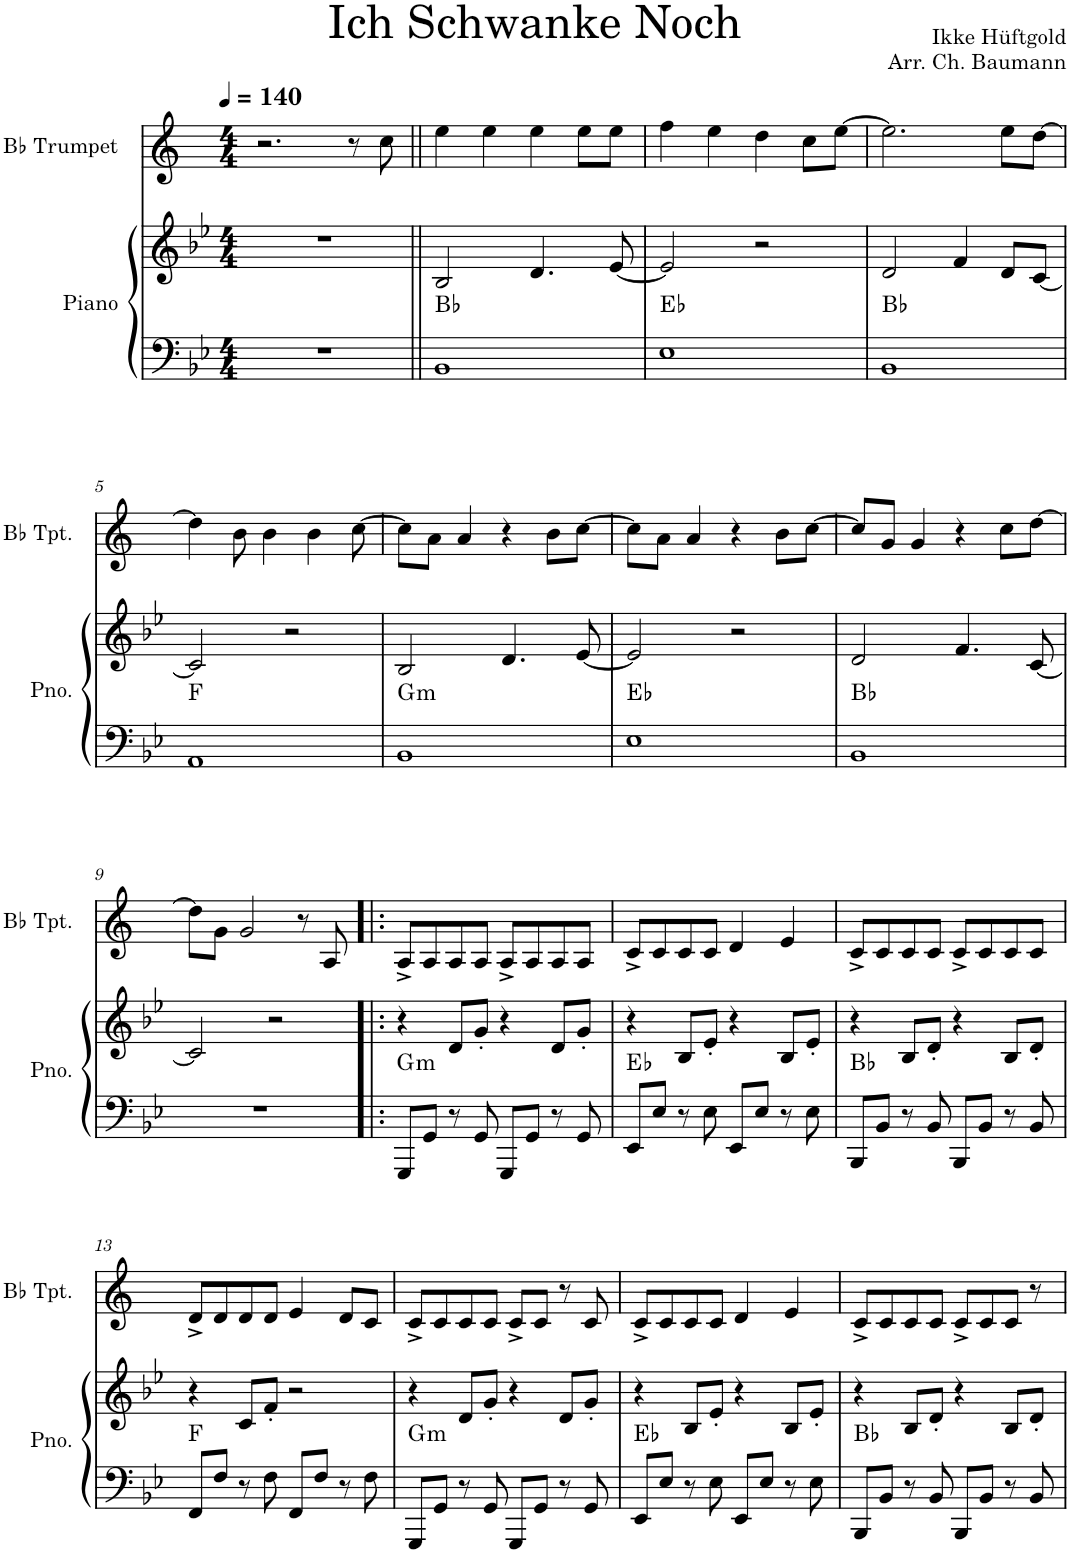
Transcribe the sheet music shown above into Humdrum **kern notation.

**kern	**kern	**harte	**kern
*part2	*part2	*part2	*part1
*staff3	*staff2	*	*staff1
*I"Piano	*	*	*I"Bb Trumpet
*I'Pno.	*	*	*I'Bb Tpt.
*clefF4	*clefG2	*	*clefG2
*	*	*	*Trd1c2
*k[b-e-]	*k[b-e-]	*	*k[]
*M4/4	*M4/4	*	*M4/4
*MM140	*MM140	*	*MM140
=1	=1	=1	=1
1r	1r	.	2.r
.	.	.	8r
.	.	.	8cc\
=2||	=2||	=2||	=2||
1BB-	2B-/	Bb:maj	4ee\
.	.	.	4ee\
.	4.d/	.	4ee\
.	.	.	8ee\L
.	[8e-/	.	8ee\J
=3	=3	=3	=3
1E-	2e-/]	Eb:maj	4ff\
.	.	.	4ee\
.	2r	.	4dd\
.	.	.	8cc\L
.	.	.	[8ee\J
=4	=4	=4	=4
1BB-	2d/	Bb:maj	2.ee\]
.	4f/	.	.
.	8d/L	.	8ee\L
.	[8c/J	.	[8dd\J
!!LO:LB:g=z
=5	=5	=5	=5
1AA	2c/]	F:maj	4dd\]
.	.	.	8b\
.	.	.	4b\
.	2r	.	.
.	.	.	4b\
.	.	.	[8cc\
=6	=6	=6	=6
!	!	!LO:H:kt=m	!
1BB-	2B-/	G:min	8cc\L]
.	.	.	8a\J
.	.	.	4a/
.	4.d/	.	4r
.	.	.	8b\L
.	[8e-/	.	[8cc\J
=7	=7	=7	=7
1E-	2e-/]	Eb:maj	8cc\L]
.	.	.	8a\J
.	.	.	4a/
.	2r	.	4r
.	.	.	8b\L
.	.	.	[8cc\J
=8	=8	=8	=8
1BB-	2d/	Bb:maj	8cc/L]
.	.	.	8g/J
.	.	.	4g/
.	4.f/	.	4r
.	.	.	8cc\L
.	[8c/	.	[8dd\J
!!LO:LB:g=z
=9	=9	=9	=9
1r	2c/]	.	8dd\L]
.	.	.	8g\J
.	.	.	2g/
.	2r	.	.
.	.	.	8r
.	.	.	8A/
=10!|:	=10!|:	=10!|:	=10!|:
!	!	!LO:H:kt=m	!
8GGG/L	4r	G:min	8A^/L
8GG/J	.	.	8A/
8r	8d/L	.	8A/
8GG/	8g'/J	.	8A/J
8GGG/L	4r	.	8A^/L
8GG/J	.	.	8A/
8r	8d/L	.	8A/
8GG/	8g'/J	.	8A/J
=11	=11	=11	=11
8EE-/L	4r	Eb:maj	8c^/L
8E-/J	.	.	8c/
8r	8B-/L	.	8c/
8E-\	8e-'/J	.	8c/J
8EE-/L	4r	.	4d/
8E-/J	.	.	.
8r	8B-/L	.	4e/
8E-\	8e-'/J	.	.
=12	=12	=12	=12
8BBB-/L	4r	Bb:maj	8c^/L
8BB-/J	.	.	8c/
8r	8B-/L	.	8c/
8BB-/	8d'/J	.	8c/J
8BBB-/L	4r	.	8c^/L
8BB-/J	.	.	8c/
8r	8B-/L	.	8c/
8BB-/	8d'/J	.	8c/J
!!LO:LB:g=z
=13	=13	=13	=13
8FF/L	4r	F:maj	8d^/L
8F/J	.	.	8d/
8r	8c/L	.	8d/
8F\	8f'/J	.	8d/J
8FF/L	2r	.	4e/
8F/J	.	.	.
8r	.	.	8d/L
8F\	.	.	8c/J
=14	=14	=14	=14
!	!	!LO:H:kt=m	!
8GGG/L	4r	G:min	8c^/L
8GG/J	.	.	8c/
8r	8d/L	.	8c/
8GG/	8g'/J	.	8c/J
8GGG/L	4r	.	8c^/L
8GG/J	.	.	8c/J
8r	8d/L	.	8r
8GG/	8g'/J	.	8c/
=15	=15	=15	=15
8EE-/L	4r	Eb:maj	8c^/L
8E-/J	.	.	8c/
8r	8B-/L	.	8c/
8E-\	8e-'/J	.	8c/J
8EE-/L	4r	.	4d/
8E-/J	.	.	.
8r	8B-/L	.	4e/
8E-\	8e-'/J	.	.
=16	=16	=16	=16
8BBB-/L	4r	Bb:maj	8c^/L
8BB-/J	.	.	8c/
8r	8B-/L	.	8c/
8BB-/	8d'/J	.	8c/J
8BBB-/L	4r	.	8c^/L
8BB-/J	.	.	8c/
8r	8B-/L	.	8c/J
8BB-/	8d'/J	.	8r
=	=	=	=
*-	*-	*-	*-
